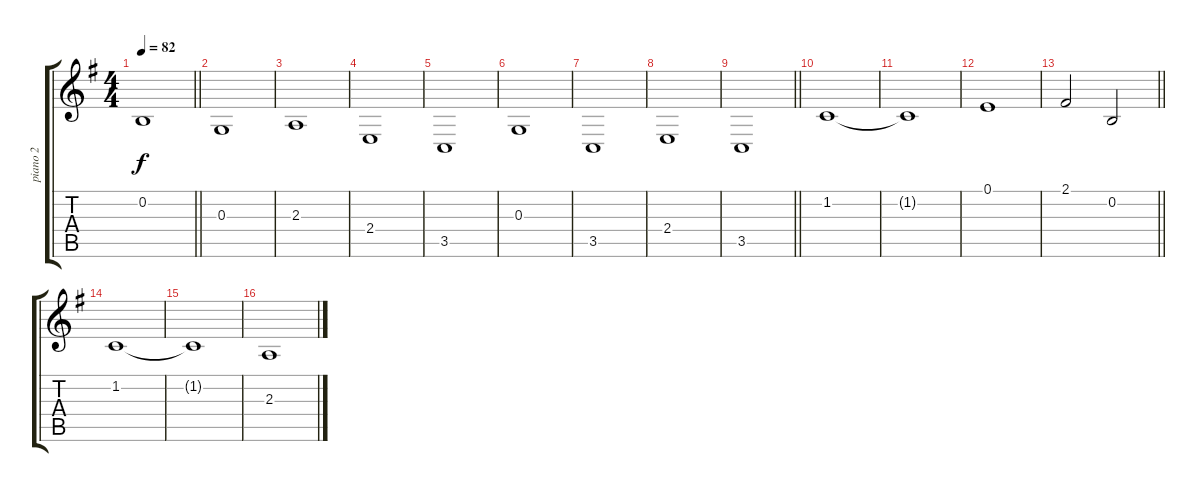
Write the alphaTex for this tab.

\track ("piano 2" "piano 2") {instrument acousticgrandpiano}
\staff {score tabs}
\tuning (E4 B3 G3 D3 A2 E2) {hide}
\ts (4 4)
\tempo 82
\clef g2
\barLineRight lightlight
\ks g
0.2.1{dy f} |
0.3.1 |
2.3.1 |
2.4.1 |
3.5.1 |
0.3.1 |
3.5.1 |
2.4.1 |
\barLineRight lightlight
3.5.1 |
1.2.1 |
1.2{t}.1 |
0.1.1 |
\barLineRight lightlight
2.1.2 0.2.2 |
1.2.1 |
1.2{t}.1 |
2.3.1
